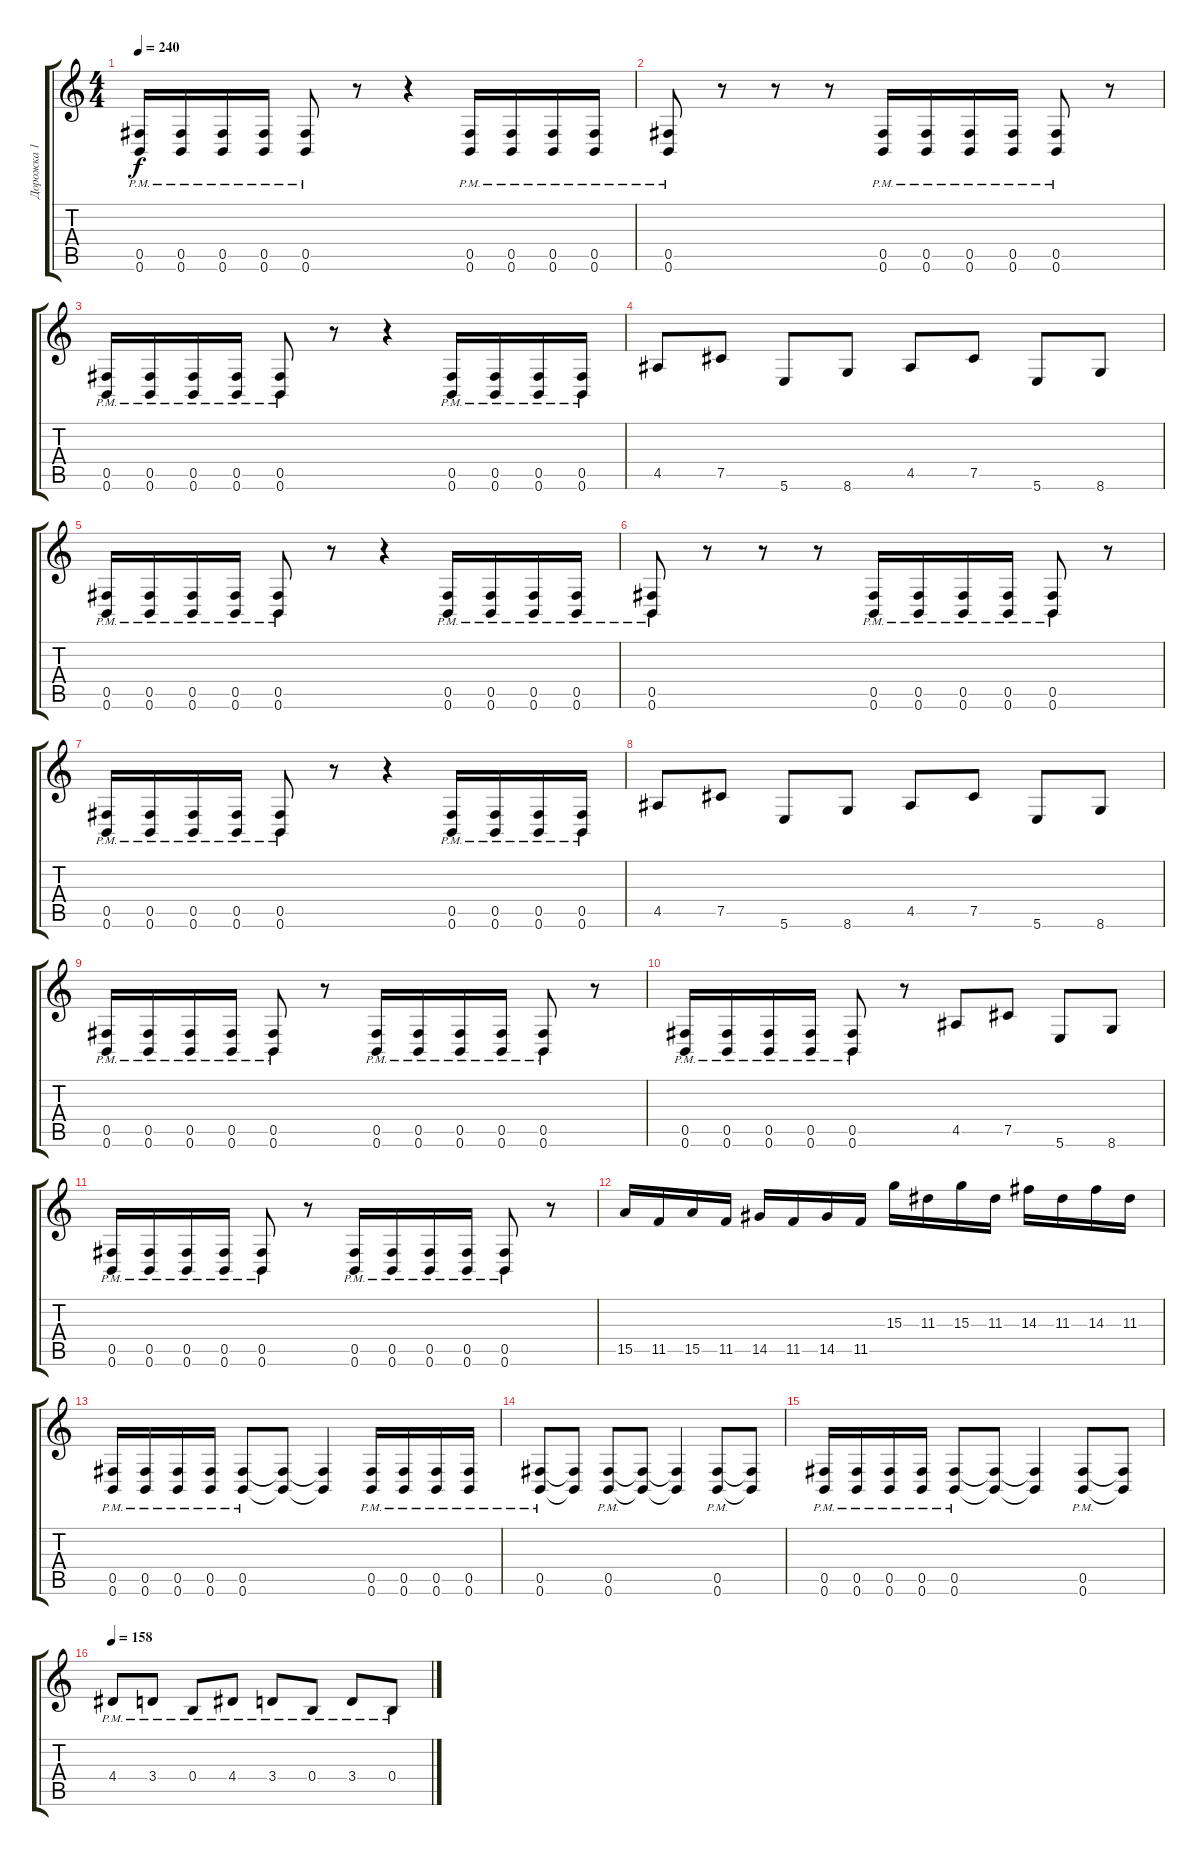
\track ("Дорожка 1" "Дорожка 1") {instrument distortionguitar}
\staff {score tabs}
\tuning (Db4 Ab3 E3 B2 Gb2 B1) {hide}
\ts (4 4)
\tempo 240
\clef g2
\ks c
(0.5{pm} 0.6).16{dy f instrument distortionguitar} (0.5{pm} 0.6).16 (0.5{pm} 0.6).16 (0.5{pm} 0.6).16 (0.5{pm} 0.6).8 r.8 r.4 (0.5{pm} 0.6).16 (0.5{pm} 0.6).16 (0.5{pm} 0.6).16 (0.5{pm} 0.6).16 |
(0.5{pm} 0.6).8 r.8 r.8 r.8 (0.5{pm} 0.6).16 (0.5{pm} 0.6).16 (0.5{pm} 0.6).16 (0.5{pm} 0.6).16 (0.5{pm} 0.6).8 r.8 |
(0.5{pm} 0.6).16 (0.5{pm} 0.6).16 (0.5{pm} 0.6).16 (0.5{pm} 0.6).16 (0.5{pm} 0.6).8 r.8 r.4 (0.5{pm} 0.6).16 (0.5{pm} 0.6).16 (0.5{pm} 0.6).16 (0.5{pm} 0.6).16 |
4.5.8 7.5.8 5.6.8 8.6.8 4.5.8 7.5.8 5.6.8 8.6.8 |
(0.5{pm} 0.6).16 (0.5{pm} 0.6).16 (0.5{pm} 0.6).16 (0.5{pm} 0.6).16 (0.5{pm} 0.6).8 r.8 r.4 (0.5{pm} 0.6).16 (0.5{pm} 0.6).16 (0.5{pm} 0.6).16 (0.5{pm} 0.6).16 |
(0.5{pm} 0.6).8 r.8 r.8 r.8 (0.5{pm} 0.6).16 (0.5{pm} 0.6).16 (0.5{pm} 0.6).16 (0.5{pm} 0.6).16 (0.5{pm} 0.6).8 r.8 |
(0.5{pm} 0.6).16 (0.5{pm} 0.6).16 (0.5{pm} 0.6).16 (0.5{pm} 0.6).16 (0.5{pm} 0.6).8 r.8 r.4 (0.5{pm} 0.6).16 (0.5{pm} 0.6).16 (0.5{pm} 0.6).16 (0.5{pm} 0.6).16 |
4.5.8 7.5.8 5.6.8 8.6.8 4.5.8 7.5.8 5.6.8 8.6.8 |
(0.5{pm} 0.6).16 (0.5{pm} 0.6).16 (0.5{pm} 0.6).16 (0.5{pm} 0.6).16 (0.5{pm} 0.6).8 r.8 (0.5{pm} 0.6).16 (0.5{pm} 0.6).16 (0.5{pm} 0.6).16 (0.5{pm} 0.6).16 (0.5{pm} 0.6).8 r.8 |
(0.5{pm} 0.6).16 (0.5{pm} 0.6).16 (0.5{pm} 0.6).16 (0.5{pm} 0.6).16 (0.5{pm} 0.6).8 r.8 4.5.8 7.5.8 5.6.8 8.6.8 |
(0.5{pm} 0.6).16 (0.5{pm} 0.6).16 (0.5{pm} 0.6).16 (0.5{pm} 0.6).16 (0.5{pm} 0.6).8 r.8 (0.5{pm} 0.6).16 (0.5{pm} 0.6).16 (0.5{pm} 0.6).16 (0.5{pm} 0.6).16 (0.5{pm} 0.6).8 r.8 |
15.5.16 11.5.16 15.5.16 11.5.16 14.5.16 11.5.16 14.5.16 11.5.16 15.3.16 11.3.16 15.3.16 11.3.16 14.3.16 11.3.16 14.3.16 11.3.16 |
(0.5{pm} 0.6).16 (0.5{pm} 0.6).16 (0.5{pm} 0.6).16 (0.5{pm} 0.6).16 (0.5{pm} 0.6).8 (0.5{t} 0.6{t}).8 (0.5{t} 0.6{t}).4 (0.5{pm} 0.6).16 (0.5{pm} 0.6).16 (0.5{pm} 0.6).16 (0.5{pm} 0.6).16 |
(0.5{pm} 0.6).8 (0.5{t} 0.6{t}).8 (0.5{pm} 0.6).8 (0.5{t} 0.6{t}).8 (0.5{t} 0.6{t}).4 (0.5{pm} 0.6).8 (0.5{t} 0.6{t}).8 |
(0.5{pm} 0.6).16 (0.5{pm} 0.6).16 (0.5{pm} 0.6).16 (0.5{pm} 0.6).16 (0.5{pm} 0.6).8 (0.5{t} 0.6{t}).8 (0.5{t} 0.6{t}).4 (0.5{pm} 0.6).8 (0.5{t} 0.6{t}).8 |
\tempo 158
4.4{pm}.8 3.4{pm}.8 0.4{pm}.8 4.4{pm}.8 3.4{pm}.8 0.4{pm}.8 3.4{pm}.8 0.4{pm}.8
